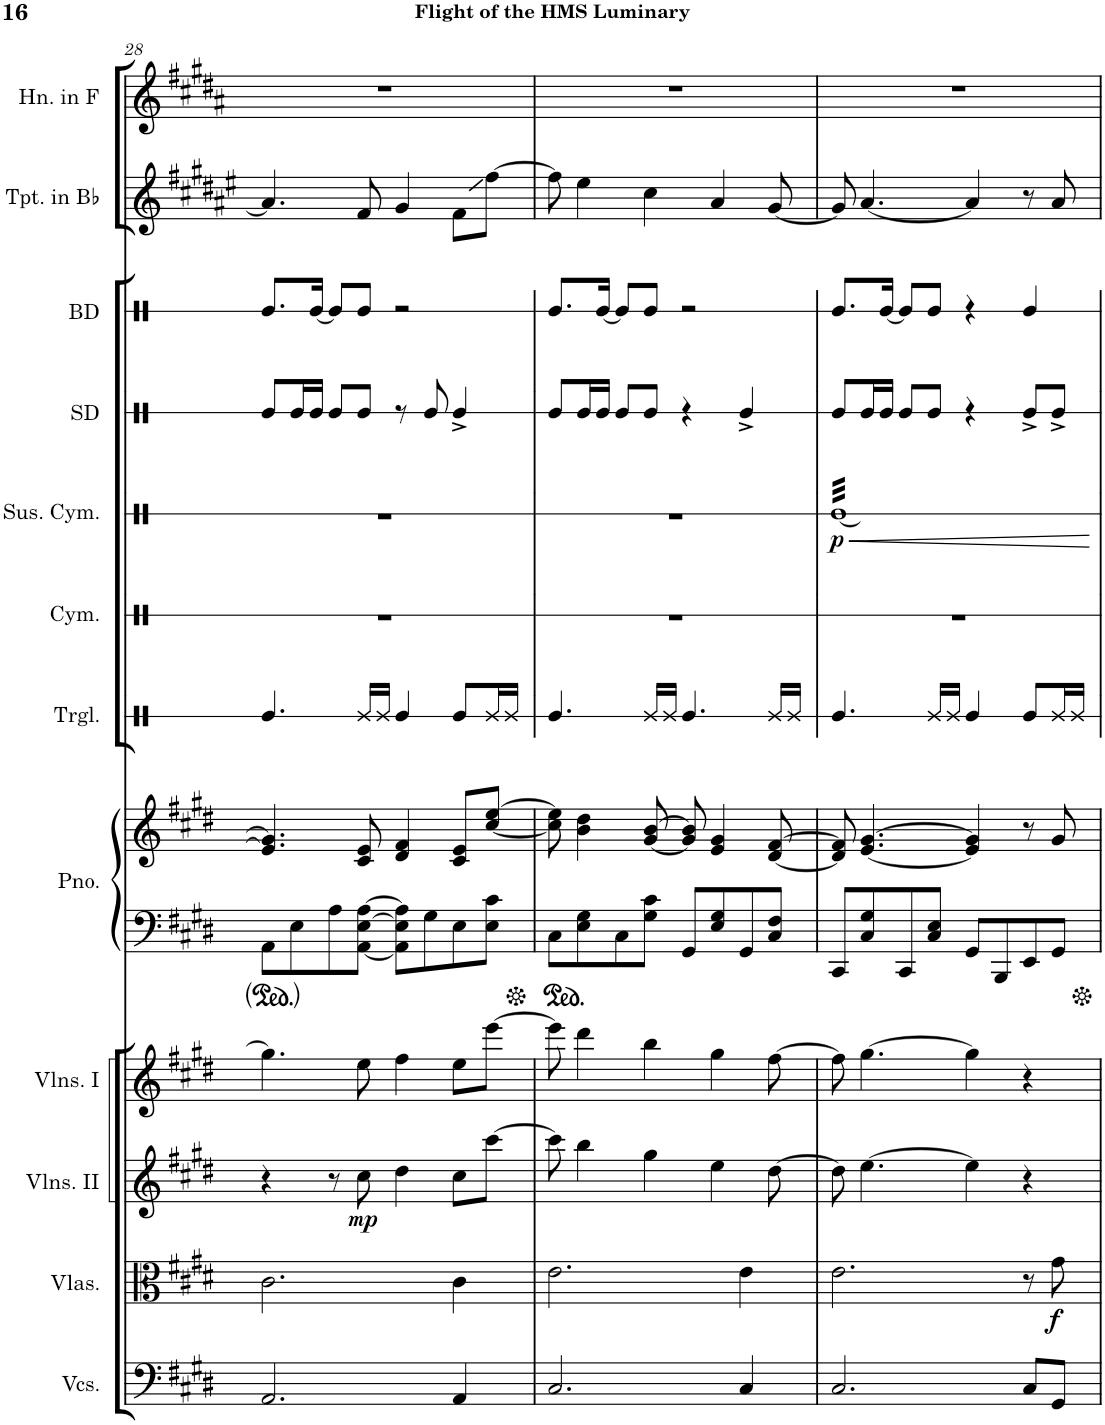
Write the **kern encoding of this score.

**kern	**kern	**dynam	**kern	**dynam	**kern	**kern	**kern	**kern	**kern	**dynam	**kern	**kern	**kern
*part10	*part9	*part9	*part8	*part8	*part7	*part6	*part6	*part5	*part4	*part4	*part3	*part2	*part1
*staff11	*staff10	*staff10	*staff9	*staff9	*staff8	*staff7	*staff6	*staff5	*staff4	*staff4	*staff3	*staff2	*staff1
*I"Violoncellos	*I"Violas	*	*I"Violins II	*	*I"Violins I	*I"Piano	*	*I"Triangle	*I"Suspended Cymbal	*	*I"Trumpet in Bb	*I"Horn in F	*I"Pan Flute
*I'Vcs.	*I'Vlas.	*	*I'Vlns. II	*	*I'Vlns. I	*I'Pno.	*	*I'Trgl.	*I'Sus. Cym.	*	*I'Tpt. in Bb	*I'Hn. in F	*I'Pn. Fl.
!!LO:PB:g=z
*clefF4	*clefC3	*	*clefG2	*	*clefG2	*clefF4	*clefG2	*clefX	*clefX	*	*clefG2	*clefG2	*clefG2
*	*	*	*	*	*	*	*	*	*	*	*Trd1c2	*Trd4c7	*
*k[f#c#g#d#]	*k[f#c#g#d#]	*	*k[f#c#g#d#]	*	*k[f#c#g#d#]	*k[f#c#g#d#]	*k[f#c#g#d#]	*k[]	*k[]	*	*k[f#c#g#d#a#e#]	*k[f#c#g#d#a#]	*k[f#c#g#d#]
*M4/4	*M4/4	*	*M4/4	*	*M4/4	*M4/4	*M4/4	*M4/4	*M4/4	*	*M4/4	*M4/4	*M4/4
=28	=28	=28	=28	=28	=28	=28	=28	=28	=28	=28	=28	=28	=28
2.AA/	2.c#\	.	4r	.	4.gg#\]	8AA\L	4.e/] 4.g#/]	4.Re/	1r	.	4.a#/]	1r	1r
.	.	.	.	.	.	8E\	.	.	.	.	.	.	.
.	.	.	8r	.	.	8A\	.	.	.	.	.	.	.
!	!	!	!	!LO:DY:b	!	!	!	!	!	!	!	!	!
.	.	.	8cc#\	mp	8ee\	[8AA\ [8E\ [8A\J	8c#/ 8e/	16Re/LL	.	.	8f#/	.	.
.	.	.	.	.	.	.	.	16Re/JJ	.	.	.	.	.
.	.	.	4dd#\	.	4ff#\	8AA\] 8E\] 8A\]L	4d#/ 4f#/	4Re/	.	.	4g#/	.	.
.	.	.	.	.	.	8G#\	.	.	.	.	.	.	.
4AA/	4c#\	.	8cc#\L	.	8ee\L	8E\	8c#/ 8e/L	8Re/L	.	.	8f#\L	.	.
.	.	.	[8ccc#\J	.	[8eee\J	8E\ 8c#\J	[8cc#/ [8ee/J	16Re/L	.	.	[8ff#\J	.	.
.	.	.	.	.	.	.	.	16Re/JJ	.	.	.	.	.
=29	=29	=29	=29	=29	=29	=29	=29	=29	=29	=29	=29	=29	=29
2.C#/	2.e\	.	8ccc#\]	.	8eee\]	8C#\L	8cc#\] 8ee\]	4.Re/	1r	.	8ff#\]	1r	1r
.	.	.	4bb\	.	4ddd#\	8E\ 8G#\	4b\ 4dd#\	.	.	.	4ee#\	.	.
.	.	.	.	.	.	8C#\	.	.	.	.	.	.	.
.	.	.	4gg#\	.	4bb\	8G#\ 8c#\J	[8g#/ [8b/	16Re/LL	.	.	4cc#\	.	.
.	.	.	.	.	.	.	.	16Re/JJ	.	.	.	.	.
.	.	.	.	.	.	8GG#/L	8g#/] 8b/]	4.Re/	.	.	.	.	.
.	.	.	4ee\	.	4gg#\	8E/ 8G#/	4e/ 4g#/	.	.	.	4a#/	.	.
4C#/	4e\	.	.	.	.	8GG#/	.	.	.	.	.	.	.
.	.	.	[8dd#\	.	[8ff#\	8C#/ 8F#/J	[8d#/ [8f#/	16Re/LL	.	.	[8g#/	.	.
.	.	.	.	.	.	.	.	16Re/JJ	.	.	.	.	.
=30	=30	=30	=30	=30	=30	=30	=30	=30	=30	=30	=30	=30	=30
!	!	!	!	!	!	!	!	!	!	!LO:HP:b	!	!	!
!	!	!	!	!	!	!	!	!	!	!LO:DY:n=1:b	!	!	!
*	*	*	*	*	*	*	*	*	*tremolo	*	*	*	*
2.C#/	2.e\	.	8dd#\]	.	8ff#\]	8CC#/L	8d#/] 8f#/]	4.Re/	32ReLLL	< p	8g#/]	1r	1r
.	.	.	.	.	.	.	.	.	32Re	.	.	.	.
.	.	.	.	.	.	.	.	.	32Re	.	.	.	.
.	.	.	.	.	.	.	.	.	32Re	.	.	.	.
.	.	.	[4.ee\	.	[4.gg#\	8C#/ 8G#/	[4.e/ [4.g#/	.	32Re	.	[4.a#/	.	.
.	.	.	.	.	.	.	.	.	32Re	.	.	.	.
.	.	.	.	.	.	.	.	.	32Re	.	.	.	.
.	.	.	.	.	.	.	.	.	32Re	.	.	.	.
.	.	.	.	.	.	8CC#/	.	.	32Re	.	.	.	.
.	.	.	.	.	.	.	.	.	32Re	.	.	.	.
.	.	.	.	.	.	.	.	.	32Re	.	.	.	.
.	.	.	.	.	.	.	.	.	32Re	.	.	.	.
.	.	.	.	.	.	8C#/ 8E/J	.	16Re/LL	32Re	.	.	.	.
.	.	.	.	.	.	.	.	.	32Re	.	.	.	.
.	.	.	.	.	.	.	.	16Re/JJ	32Re	.	.	.	.
.	.	.	.	.	.	.	.	.	32Re	.	.	.	.
.	.	.	4ee\]	.	4gg#\]	8GG#/L	4e/] 4g#/]	4Re/	32Re	.	4a#/]	.	.
.	.	.	.	.	.	.	.	.	32Re	.	.	.	.
.	.	.	.	.	.	.	.	.	32Re	.	.	.	.
.	.	.	.	.	.	.	.	.	32Re	.	.	.	.
.	.	.	.	.	.	8BBB/	.	.	32Re	.	.	.	.
.	.	.	.	.	.	.	.	.	32Re	.	.	.	.
.	.	.	.	.	.	.	.	.	32Re	.	.	.	.
.	.	.	.	.	.	.	.	.	32Re	.	.	.	.
8C#/L	8r	.	4r	.	4r	8EE/	8r	8Re/L	32Re	.	8r	.	.
.	.	.	.	.	.	.	.	.	32Re	.	.	.	.
.	.	.	.	.	.	.	.	.	32Re	.	.	.	.
.	.	.	.	.	.	.	.	.	32Re	.	.	.	.
!	!	!LO:DY:b	!	!	!	!	!	!	!	!	!	!	!
8GG#/J	8g#\	f	.	.	.	8GG#/J	8g#/	16Re/L	32Re	.	8a#/	.	.
.	.	.	.	.	.	.	.	.	32Re	.	.	.	.
.	.	.	.	.	.	.	.	16Re/JJ	32Re	.	.	.	.
.	.	.	.	.	.	.	.	.	32ReJJJ	.	.	.	.
*	*	*	*	*	*	*	*	*	*Xtremolo	*	*	*	*
.	.	.	.	.	.	.	.	.	.	[	.	.	.
=	=	=	=	=	=	=	=	=	=	=	=	=	=
*-	*-	*-	*-	*-	*-	*-	*-	*-	*-	*-	*-	*-	*-
